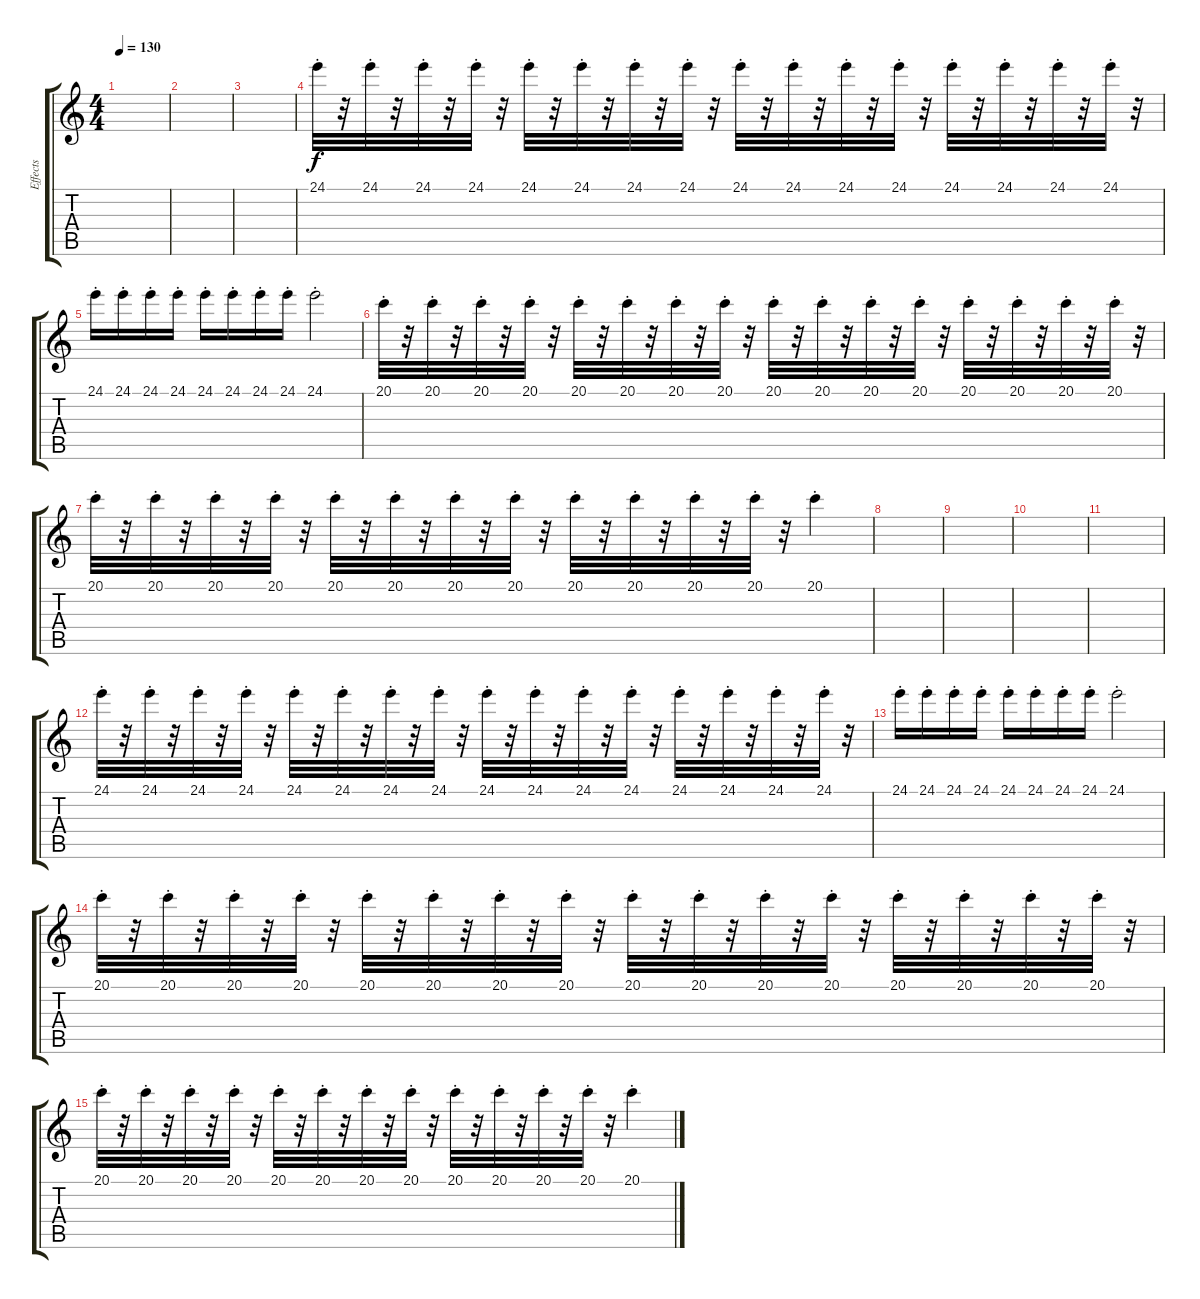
\track ("Effects" "Effects") {instrument lead1square}
\staff {score tabs}
\tuning (E4 B3 G3 D3 A2 E2) {hide}
\ts (4 4)
\tempo 130
\clef g2
\ks c
|
|
|
24.1{st}.32 r.32 24.1{st}.32 r.32 24.1{st}.32 r.32 24.1{st}.32 r.32 24.1{st}.32 r.32 24.1{st}.32 r.32 24.1{st}.32 r.32 24.1{st}.32 r.32 24.1{st}.32 r.32 24.1{st}.32 r.32 24.1{st}.32 r.32 24.1{st}.32 r.32 24.1{st}.32 r.32 24.1{st}.32 r.32 24.1{st}.32 r.32 24.1{st}.32 r.32 |
24.1{st}.16 24.1{st}.16 24.1{st}.16 24.1{st}.16 24.1{st}.16 24.1{st}.16 24.1{st}.16 24.1{st}.16 24.1{st}.2 |
20.1{st}.32 r.32 20.1{st}.32 r.32 20.1{st}.32 r.32 20.1{st}.32 r.32 20.1{st}.32 r.32 20.1{st}.32 r.32 20.1{st}.32 r.32 20.1{st}.32 r.32 20.1{st}.32 r.32 20.1{st}.32 r.32 20.1{st}.32 r.32 20.1{st}.32 r.32 20.1{st}.32 r.32 20.1{st}.32 r.32 20.1{st}.32 r.32 20.1{st}.32 r.32 |
20.1{st}.32 r.32 20.1{st}.32 r.32 20.1{st}.32 r.32 20.1{st}.32 r.32 20.1{st}.32 r.32 20.1{st}.32 r.32 20.1{st}.32 r.32 20.1{st}.32 r.32 20.1{st}.32 r.32 20.1{st}.32 r.32 20.1{st}.32 r.32 20.1{st}.32 r.32 20.1{st}.4 |
|
|
|
|
24.1{st}.32 r.32 24.1{st}.32 r.32 24.1{st}.32 r.32 24.1{st}.32 r.32 24.1{st}.32 r.32 24.1{st}.32 r.32 24.1{st}.32 r.32 24.1{st}.32 r.32 24.1{st}.32 r.32 24.1{st}.32 r.32 24.1{st}.32 r.32 24.1{st}.32 r.32 24.1{st}.32 r.32 24.1{st}.32 r.32 24.1{st}.32 r.32 24.1{st}.32 r.32 |
24.1{st}.16 24.1{st}.16 24.1{st}.16 24.1{st}.16 24.1{st}.16 24.1{st}.16 24.1{st}.16 24.1{st}.16 24.1{st}.2 |
20.1{st}.32 r.32 20.1{st}.32 r.32 20.1{st}.32 r.32 20.1{st}.32 r.32 20.1{st}.32 r.32 20.1{st}.32 r.32 20.1{st}.32 r.32 20.1{st}.32 r.32 20.1{st}.32 r.32 20.1{st}.32 r.32 20.1{st}.32 r.32 20.1{st}.32 r.32 20.1{st}.32 r.32 20.1{st}.32 r.32 20.1{st}.32 r.32 20.1{st}.32 r.32 |
20.1{st}.32 r.32 20.1{st}.32 r.32 20.1{st}.32 r.32 20.1{st}.32 r.32 20.1{st}.32 r.32 20.1{st}.32 r.32 20.1{st}.32 r.32 20.1{st}.32 r.32 20.1{st}.32 r.32 20.1{st}.32 r.32 20.1{st}.32 r.32 20.1{st}.32 r.32 20.1{st}.4
